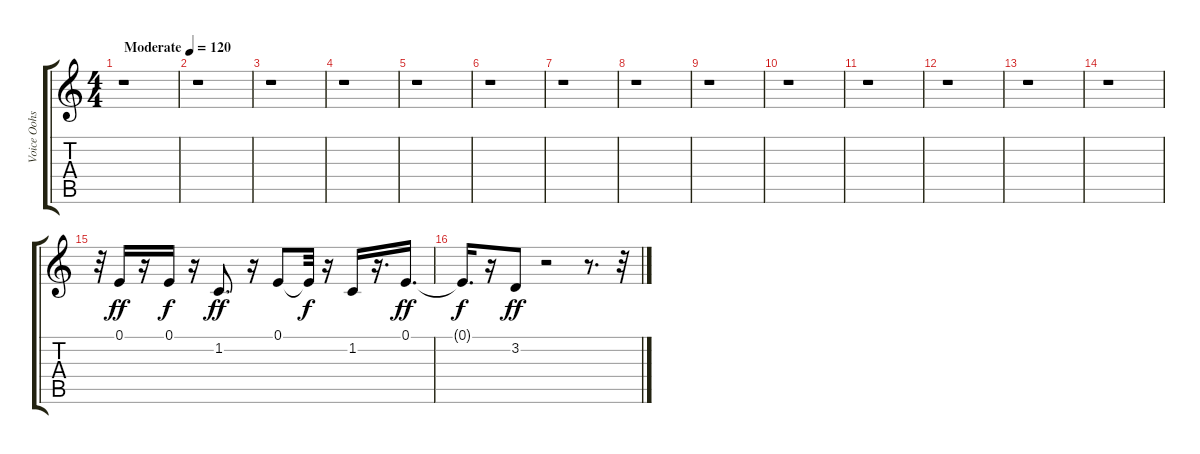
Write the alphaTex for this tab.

\track ("Voice Oohs" "Voice Oohs") {instrument voiceoohs}
\staff {score tabs}
\tuning (E4 B3 G3 D3 A2 E2) {hide}
\ts (4 4)
\tempo (120 "Moderate")
\clef g2
\ks c
r.1{dy ff instrument voiceoohs} |
r.1 |
r.1 |
r.1 |
r.1 |
r.1 |
r.1 |
r.1 |
r.1 |
r.1 |
r.1 |
r.1 |
r.1 |
r.1 |
r.32 0.1.16 r.16 0.1.16{dy f} r.16 1.2.8{d dy ff} r.16 0.1.8 0.1{t}.32{dy f} r.16 1.2.16 r.16{d} 0.1.16{d dy ff} |
0.1{t}.16{d dy f} r.16 3.2.8{dy ff} r.2 r.8{d} r.32
